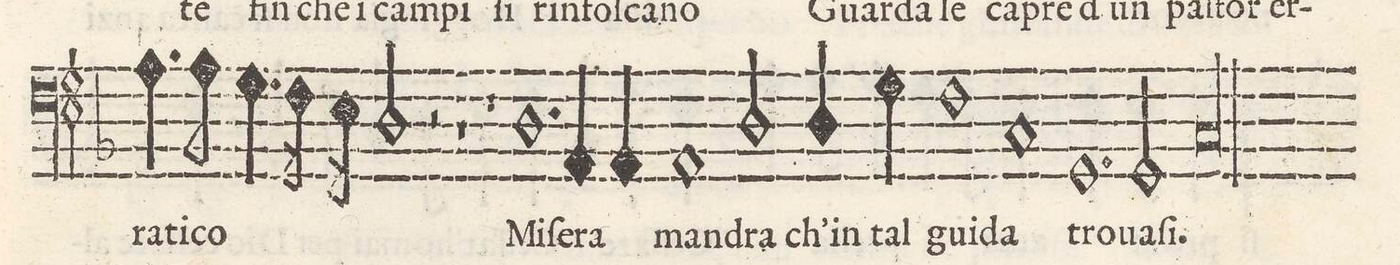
**kern	**text
*I"BASSO	*
*clefF4	*
*k[b-]	*
*met(C)	*
*M2/1	*
4.A\	-ra-
8A\	-ti-
4.G\	-co
16F\	.
16E\	.
2D/	.
2r	.
=29-	=29-
1r	.
1r	.
=30-	=30-
1.D	Mi-
4AA/	-ſe-
4AA/	-ra
=31-	=31-
1AA	man-
2D/	-dra
4D/	ch`in
4G\	tal
=32-	=32-
1F	gui-
1C	-da
=33-	=33-
1.GG	tro-
2GG/	-ua-
=34-	=34-
0Cl	-ſi.
==	==
*-	*-
